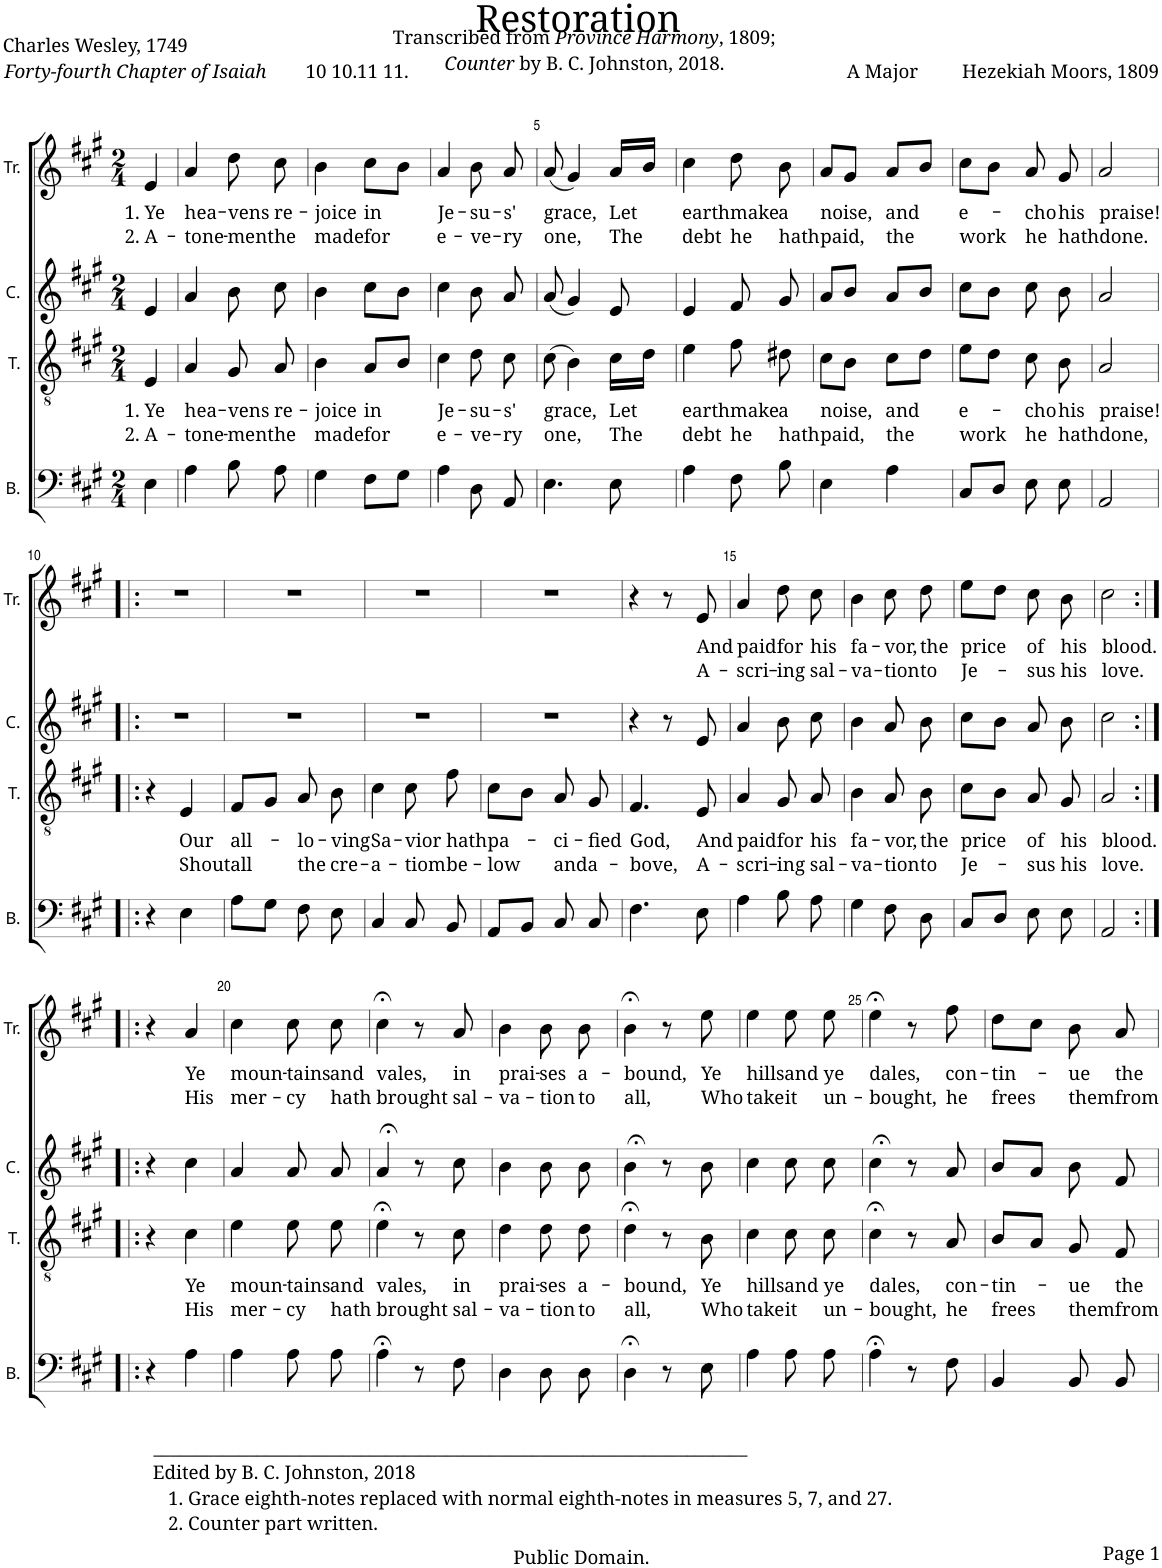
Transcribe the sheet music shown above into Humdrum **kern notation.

**kern	**kern	**text	**text	**kern	**kern	**text	**text
*part4	*part3	*part3	*part3	*part2	*part1	*part1	*part1
*staff4	*staff3	*staff3	*staff3	*staff2	*staff1	*staff1	*staff1
*I"B.	*I"T.	*	*	*I"C.	*I"Tr.	*	*
*I'B.	*I'T.	*	*	*I'C.	*I'Tr.	*	*
*clefF4	*clefGv2	*	*	*clefG2	*clefG2	*	*
*k[f#c#g#]	*k[f#c#g#]	*	*	*k[f#c#g#]	*k[f#c#g#]	*	*
*M2/4	*M2/4	*	*	*M2/4	*M2/4	*	*
=1	=1	=1	=1	=1	=1	=1	=1
!	!	!LO:LY:b	!LO:LY:b	!	!	!LO:LY:b	!LO:LY:b
4E\	4E/	1. Ye	2. A-	4e/	4e/	1. Ye	2. A-
=2	=2	=2	=2	=2	=2	=2	=2
!	!	!LO:LY:b	!LO:LY:b	!	!	!LO:LY:b	!LO:LY:b
4A\	4A/	hea-	-tone-	4a/	4a/	hea-	-tone-
!	!	!LO:LY:b	!LO:LY:b	!	!	!LO:LY:b	!LO:LY:b
8B\	8G#/	-vens	-ment	8b\	8dd\	-vens	-ment
!	!	!LO:LY:b	!LO:LY:b	!	!	!LO:LY:b	!LO:LY:b
8A\	8A/	re-	he	8cc#\	8cc#\	re-	he
=3	=3	=3	=3	=3	=3	=3	=3
!	!	!LO:LY:b	!LO:LY:b	!	!	!LO:LY:b	!LO:LY:b
4G#\	4B\	-joice	made	4b\	4b\	-joice	made
!	!	!LO:LY:b	!LO:LY:b	!	!	!LO:LY:b	!LO:LY:b
8F#\L	8A/L	in	for	8cc#\L	8cc#\L	in	for
8G#\J	8B/J	.	.	8b\J	8b\J	.	.
=4	=4	=4	=4	=4	=4	=4	=4
!	!	!LO:LY:b	!LO:LY:b	!	!	!LO:LY:b	!LO:LY:b
4A\	4c#\	Je-	e-	4cc#\	4a/	Je-	e-
!	!	!LO:LY:b	!LO:LY:b	!	!	!LO:LY:b	!LO:LY:b
8D\	8d\	-su-	-ve-	8b\	8b\	-su-	-ve-
!	!	!LO:LY:b	!LO:LY:b	!	!	!LO:LY:b	!LO:LY:b
8AA/	8c#\	-s'	-ry	8a/	8a/	-s'	-ry
=5	=5	=5	=5	=5	=5	=5	=5
!	!	!LO:LY:b	!LO:LY:b	!	!	!LO:LY:b	!LO:LY:b
4.E\	(8c#\	grace,	one,	(8a/	(8a/	grace,	one,
.	4B\)	.	.	4g#/)	4g#/)	.	.
!	!	!LO:LY:b	!LO:LY:b	!	!	!LO:LY:b	!LO:LY:b
8E\	16c#\LL	Let	The	8e/	16a/LL	Let	The
.	16d\JJ	.	.	.	16b/JJ	.	.
=6	=6	=6	=6	=6	=6	=6	=6
!	!	!LO:LY:b	!LO:LY:b	!	!	!LO:LY:b	!LO:LY:b
4A\	4e\	earth	debt	4e/	4cc#\	earth	debt
!	!	!LO:LY:b	!LO:LY:b	!	!	!LO:LY:b	!LO:LY:b
8F#\	8f#\	make	he	8f#/	8dd\	make	he
!	!	!LO:LY:b	!LO:LY:b	!	!	!LO:LY:b	!LO:LY:b
8B\	8d#X\	a	hath	8g#/	8b\	a	hath
=7	=7	=7	=7	=7	=7	=7	=7
!	!	!LO:LY:b	!LO:LY:b	!	!	!LO:LY:b	!LO:LY:b
4E\	8c#\L	noise,	paid,	8a/L	8a/L	noise,	paid,
.	8B\J	.	.	8b/J	8g#/J	.	.
!	!	!LO:LY:b	!LO:LY:b	!	!	!LO:LY:b	!LO:LY:b
4A\	8c#\L	and	the	8a/L	8a/L	and	the
.	8d\J	.	.	8b/J	8b/J	.	.
=8	=8	=8	=8	=8	=8	=8	=8
!	!	!LO:LY:b	!LO:LY:b	!	!	!LO:LY:b	!LO:LY:b
8C#/L	8e\L	e-	work	8cc#\L	8cc#\L	e-	work
8D/J	8d\J	.	.	8b\J	8b\J	.	.
!	!	!LO:LY:b	!LO:LY:b	!	!	!LO:LY:b	!LO:LY:b
8E\	8c#\	-cho	he	8cc#\	8a/	-cho	he
!	!	!LO:LY:b	!LO:LY:b	!	!	!LO:LY:b	!LO:LY:b
8E\	8B\	his	hath	8b\	8g#/	his	hath
=9	=9	=9	=9	=9	=9	=9	=9
!	!	!LO:LY:b	!LO:LY:b	!	!	!LO:LY:b	!LO:LY:b
2AA/	2A/	praise!	done,	2a/	2a/	praise!	done.
!!LO:LB:g=z
=10!|:	=10!|:	=10!|:	=10!|:	=10!|:	=10!|:	=10!|:	=10!|:
4r	4r	.	.	2r	2r	.	.
!	!	!LO:LY:b	!LO:LY:b	!	!	!	!
4E\	4E/	Our	Shout	.	.	.	.
=11	=11	=11	=11	=11	=11	=11	=11
!	!	!LO:LY:b	!LO:LY:b	!	!	!	!
8A\L	8F#/L	all-	all	2r	2r	.	.
8G#\J	8G#/J	.	.	.	.	.	.
!	!	!LO:LY:b	!LO:LY:b	!	!	!	!
8F#\	8A/	-lo-	the	.	.	.	.
!	!	!LO:LY:b	!LO:LY:b	!	!	!	!
8E\	8B\	-ving	cre-	.	.	.	.
=12	=12	=12	=12	=12	=12	=12	=12
!	!	!LO:LY:b	!LO:LY:b	!	!	!	!
4C#/	4c#\	Sa-	-a-	2r	2r	.	.
!	!	!LO:LY:b	!LO:LY:b	!	!	!	!
8C#/	8c#\	-vior	-tiom	.	.	.	.
!	!	!LO:LY:b	!LO:LY:b	!	!	!	!
8BB/	8f#\	hath	be-	.	.	.	.
=13	=13	=13	=13	=13	=13	=13	=13
!	!	!LO:LY:b	!LO:LY:b	!	!	!	!
8AA/L	8c#\L	pa-	-low	2r	2r	.	.
8BB/J	8B\J	.	.	.	.	.	.
!	!	!LO:LY:b	!LO:LY:b	!	!	!	!
8C#/	8A/	-ci-	and	.	.	.	.
!	!	!LO:LY:b	!LO:LY:b	!	!	!	!
8C#/	8G#/	-fied	a-	.	.	.	.
=14	=14	=14	=14	=14	=14	=14	=14
!	!	!LO:LY:b	!LO:LY:b	!	!	!	!
4.F#\	4.F#/	God,	-bove,	4r	4r	.	.
.	.	.	.	8r	8r	.	.
!	!	!LO:LY:b	!LO:LY:b	!	!	!LO:LY:b	!LO:LY:b
8E\	8E/	And	A-	8e/	8e/	And	A-
=15	=15	=15	=15	=15	=15	=15	=15
!	!	!LO:LY:b	!LO:LY:b	!	!	!LO:LY:b	!LO:LY:b
4A\	4A/	paid	-scri-	4a/	4a/	paid	-scri-
!	!	!LO:LY:b	!LO:LY:b	!	!	!LO:LY:b	!LO:LY:b
8B\	8G#/	for	-ing	8b\	8dd\	for	-ing
!	!	!LO:LY:b	!LO:LY:b	!	!	!LO:LY:b	!LO:LY:b
8A\	8A/	his	sal-	8cc#\	8cc#\	his	sal-
=16	=16	=16	=16	=16	=16	=16	=16
!	!	!LO:LY:b	!LO:LY:b	!	!	!LO:LY:b	!LO:LY:b
4G#\	4B\	fa-	-va-	4b\	4b\	fa-	-va-
!	!	!LO:LY:b	!LO:LY:b	!	!	!LO:LY:b	!LO:LY:b
8F#\	8A/	-vor,	-tion	8a/	8cc#\	-vor,	-tion
!	!	!LO:LY:b	!LO:LY:b	!	!	!LO:LY:b	!LO:LY:b
8D\	8B\	the	to	8b\	8dd\	the	to
=17	=17	=17	=17	=17	=17	=17	=17
!	!	!LO:LY:b	!LO:LY:b	!	!	!LO:LY:b	!LO:LY:b
8C#/L	8c#\L	price	Je-	8cc#\L	8ee\L	price	Je-
8D/J	8B\J	.	.	8b\J	8dd\J	.	.
!	!	!LO:LY:b	!LO:LY:b	!	!	!LO:LY:b	!LO:LY:b
8E\	8A/	of	-sus	8a/	8cc#\	of	-sus
!	!	!LO:LY:b	!LO:LY:b	!	!	!LO:LY:b	!LO:LY:b
8E\	8G#/	his	his	8b\	8b\	his	his
=18	=18	=18	=18	=18	=18	=18	=18
!	!	!LO:LY:b	!LO:LY:b	!	!	!LO:LY:b	!LO:LY:b
2AA/	2A/	blood.	love.	2cc#\	2cc#\	blood.	love.
!!LO:LB:g=z
=19:|!|:	=19:|!|:	=19:|!|:	=19:|!|:	=19:|!|:	=19:|!|:	=19:|!|:	=19:|!|:
4r	4r	.	.	4r	4r	.	.
!	!	!LO:LY:b	!LO:LY:b	!	!	!LO:LY:b	!LO:LY:b
4A\	4c#\	Ye	His	4cc#\	4a/	Ye	His
=20	=20	=20	=20	=20	=20	=20	=20
!LO:TX:b:t=_____________________________________________________________________	!	!	!	!	!	!	!
!LO:TX:b:t=Edited by B. C. Johnston, 2018	!	!	!	!	!	!	!
!LO:TX:b:t=1. Grace eighth-notes replaced with normal eighth-notes in measures 5, 7, and 27.	!	!	!	!	!	!	!
!LO:TX:b:t=2. Counter part written.	!	!	!	!	!	!	!
!	!	!LO:LY:b	!LO:LY:b	!	!	!LO:LY:b	!LO:LY:b
4A\	4e\	moun-	mer-	4a/	4cc#\	moun-	mer-
!	!	!LO:LY:b	!LO:LY:b	!	!	!LO:LY:b	!LO:LY:b
8A\	8e\	-tains	-cy	8a/	8cc#\	-tains	-cy
!	!	!LO:LY:b	!LO:LY:b	!	!	!LO:LY:b	!LO:LY:b
8A\	8e\	and	hath	8a/	8cc#\	and	hath
=21	=21	=21	=21	=21	=21	=21	=21
!	!	!LO:LY:b	!LO:LY:b	!	!	!LO:LY:b	!LO:LY:b
4A;<\	4e;<\	vales,	brought	4a;</	4cc#;<\	vales,	brought
8r	8r	.	.	8r	8r	.	.
!	!	!LO:LY:b	!LO:LY:b	!	!	!LO:LY:b	!LO:LY:b
8F#\	8c#\	in	sal-	8cc#\	8a/	in	sal-
=22	=22	=22	=22	=22	=22	=22	=22
!	!	!LO:LY:b	!LO:LY:b	!	!	!LO:LY:b	!LO:LY:b
4D\	4d\	prai-	-va-	4b\	4b\	prai-	-va-
!	!	!LO:LY:b	!LO:LY:b	!	!	!LO:LY:b	!LO:LY:b
8D\	8d\	-ses	-tion	8b\	8b\	-ses	-tion
!	!	!LO:LY:b	!LO:LY:b	!	!	!LO:LY:b	!LO:LY:b
8D\	8d\	a-	to	8b\	8b\	a-	to
=23	=23	=23	=23	=23	=23	=23	=23
!	!	!LO:LY:b	!LO:LY:b	!	!	!LO:LY:b	!LO:LY:b
4D;<\	4d;<\	-bound,	all,	4b;<\	4b;<\	-bound,	all,
8r	8r	.	.	8r	8r	.	.
!	!	!LO:LY:b	!LO:LY:b	!	!	!LO:LY:b	!LO:LY:b
8E\	8B\	Ye	Who	8b\	8ee\	Ye	Who
=24	=24	=24	=24	=24	=24	=24	=24
!	!	!LO:LY:b	!LO:LY:b	!	!	!LO:LY:b	!LO:LY:b
4A\	4c#\	hills	take	4cc#\	4ee\	hills	take
!	!	!LO:LY:b	!LO:LY:b	!	!	!LO:LY:b	!LO:LY:b
8A\	8c#\	and	it	8cc#\	8ee\	and	it
!	!	!LO:LY:b	!LO:LY:b	!	!	!LO:LY:b	!LO:LY:b
8A\	8c#\	ye	un-	8cc#\	8ee\	ye	un-
=25	=25	=25	=25	=25	=25	=25	=25
!	!	!LO:LY:b	!LO:LY:b	!	!	!LO:LY:b	!LO:LY:b
4A;<\	4c#;<\	dales,	-bought,	4cc#;<\	4ee;<\	dales,	-bought,
8r	8r	.	.	8r	8r	.	.
!	!	!LO:LY:b	!LO:LY:b	!	!	!LO:LY:b	!LO:LY:b
8F#\	8A/	con-	he	8a/	8ff#\	con-	he
=26	=26	=26	=26	=26	=26	=26	=26
!	!	!LO:LY:b	!LO:LY:b	!	!	!LO:LY:b	!LO:LY:b
4BB/	8B/L	tin-	frees	8b/L	8dd\L	tin-	frees
.	8A/J	.	.	8a/J	8cc#\J	.	.
!	!	!LO:LY:b	!LO:LY:b	!	!	!LO:LY:b	!LO:LY:b
8BB/	8G#/	-ue	them	8b\	8b\	-ue	them
!	!	!LO:LY:b	!LO:LY:b	!	!	!LO:LY:b	!LO:LY:b
8BB/	8F#/	the	from	8f#/	8a/	the	from
=	=	=	=	=	=	=	=
*-	*-	*-	*-	*-	*-	*-	*-
